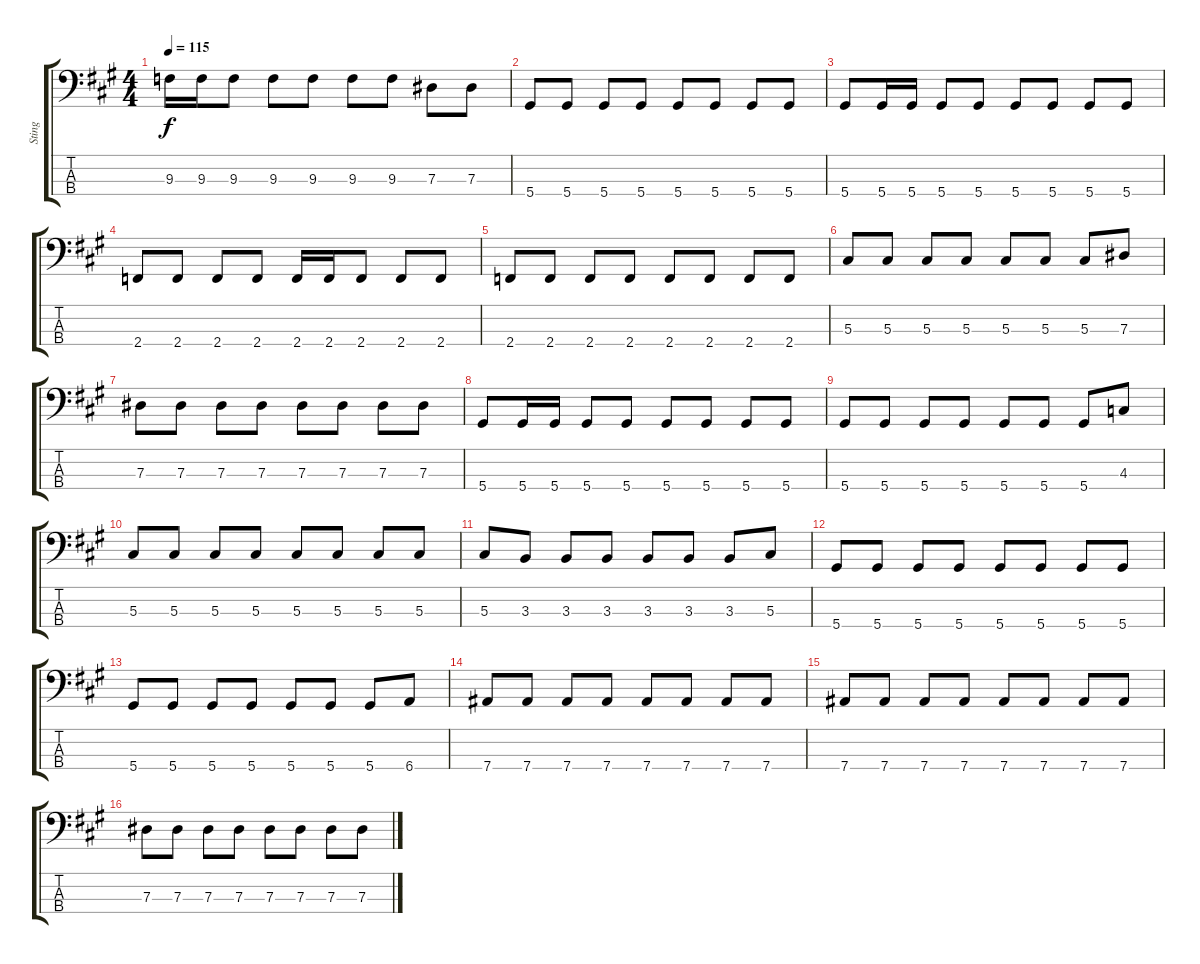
\track ("Sting" "Sting") {instrument fretlessbass}
\staff {score tabs}
\tuning (Gb2 Db2 Ab1 Eb1) {hide}
\ts (4 4)
\tempo 115
\clef f4
\ks a
9.3.16{dy f} 9.3.16 9.3.8 9.3.8 9.3.8 9.3.8 9.3.8 7.3.8 7.3.8 |
5.4.8 5.4.8 5.4.8 5.4.8 5.4.8 5.4.8 5.4.8 5.4.8 |
5.4.8 5.4.16 5.4.16 5.4.8 5.4.8 5.4.8 5.4.8 5.4.8 5.4.8 |
2.4.8 2.4.8 2.4.8 2.4.8 2.4.16 2.4.16 2.4.8 2.4.8 2.4.8 |
2.4.8 2.4.8 2.4.8 2.4.8 2.4.8 2.4.8 2.4.8 2.4.8 |
5.3.8 5.3.8 5.3.8 5.3.8 5.3.8 5.3.8 5.3.8 7.3.8 |
7.3.8 7.3.8 7.3.8 7.3.8 7.3.8 7.3.8 7.3.8 7.3.8 |
5.4.8 5.4.16 5.4.16 5.4.8 5.4.8 5.4.8 5.4.8 5.4.8 5.4.8 |
5.4.8 5.4.8 5.4.8 5.4.8 5.4.8 5.4.8 5.4.8 4.3.8 |
5.3.8 5.3.8 5.3.8 5.3.8 5.3.8 5.3.8 5.3.8 5.3.8 |
5.3.8 3.3.8 3.3.8 3.3.8 3.3.8 3.3.8 3.3.8 5.3.8 |
5.4.8 5.4.8 5.4.8 5.4.8 5.4.8 5.4.8 5.4.8 5.4.8 |
5.4.8 5.4.8 5.4.8 5.4.8 5.4.8 5.4.8 5.4.8 6.4.8 |
7.4.8 7.4.8 7.4.8 7.4.8 7.4.8 7.4.8 7.4.8 7.4.8 |
7.4.8 7.4.8 7.4.8 7.4.8 7.4.8 7.4.8 7.4.8 7.4.8 |
7.3.8 7.3.8 7.3.8 7.3.8 7.3.8 7.3.8 7.3.8 7.3.8
